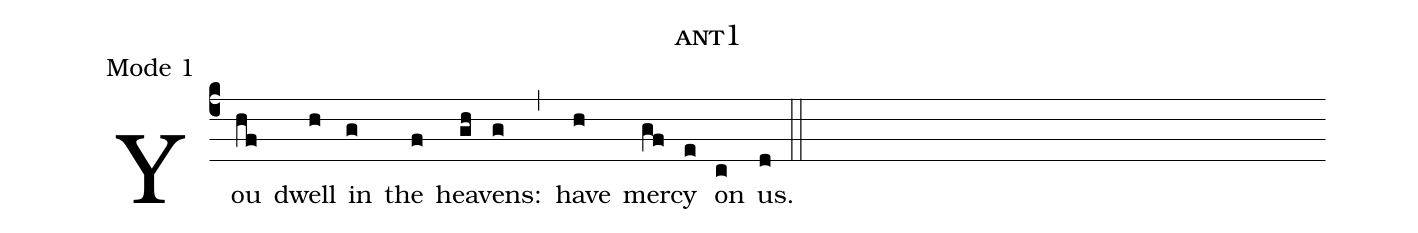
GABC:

name: ant1;
annotation: Mode 1;
%%
(c4)
You(hf) dwell(h) in(g) the(f) heav(gh)ens:(g) (,) have(h) mer(gf)cy(e) on(c) us.(d) (::)
